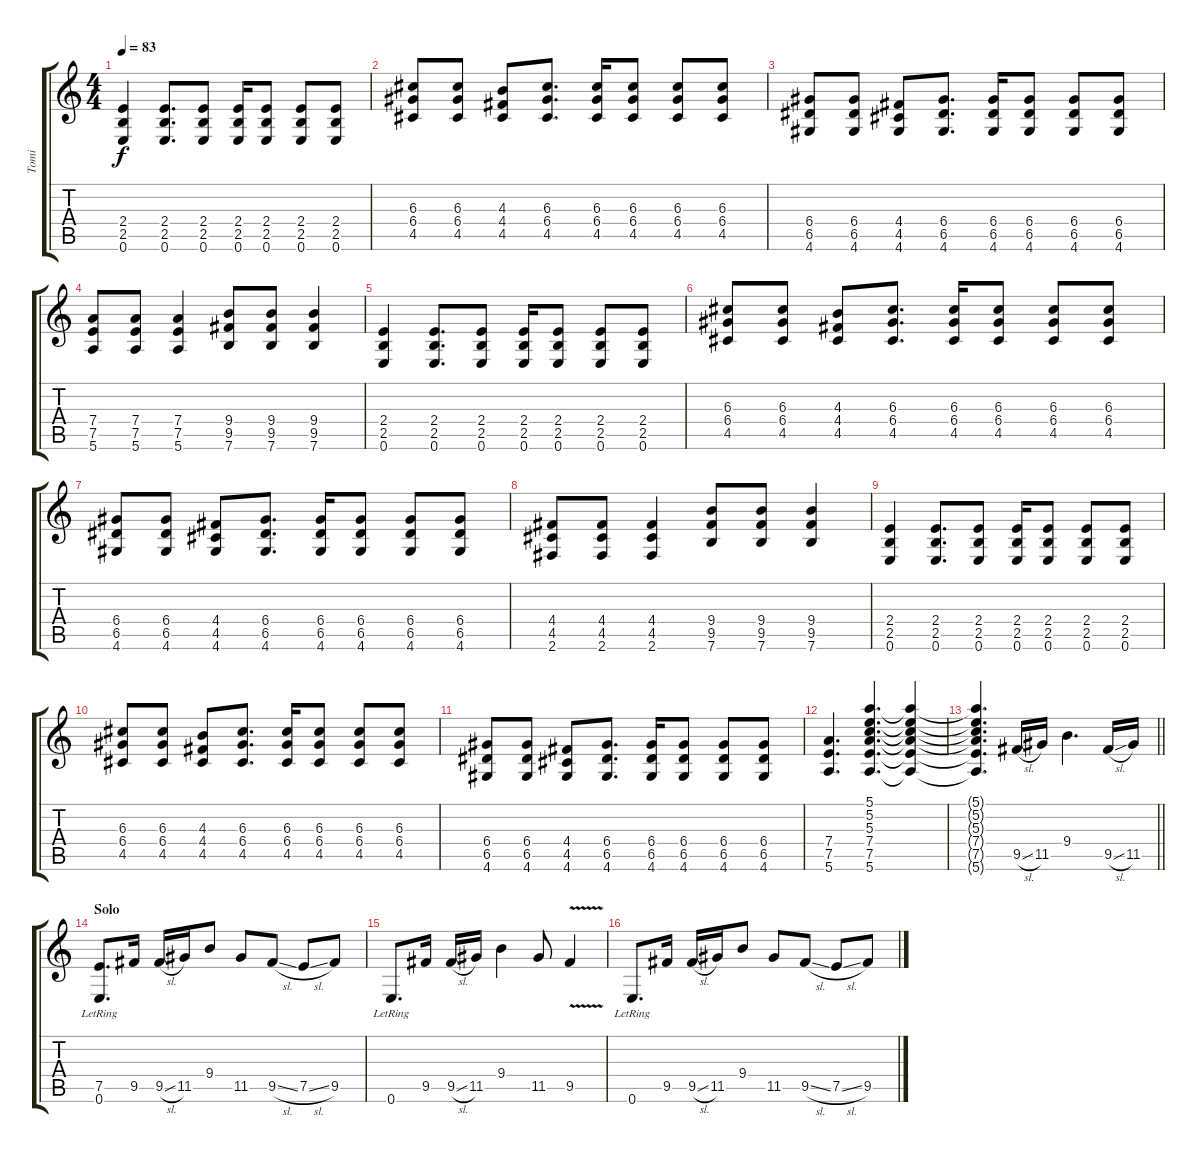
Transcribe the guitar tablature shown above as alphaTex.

\track ("Tomi" "Tomi") {instrument electricguitarclean}
\staff {score tabs}
\tuning (E4 B3 G3 D3 A2 E2) {hide}
\ts (4 4)
\tempo 83
\clef g2
\ks c
(2.4 2.5 0.6).4{dy f} (2.4 2.5 0.6).8{d} (2.4 2.5 0.6).8 (2.4 2.5 0.6).16 (2.4 2.5 0.6).8 (2.4 2.5 0.6).8 (2.4 2.5 0.6).8 |
(6.3 6.4 4.5).8 (6.3 6.4 4.5).8 (4.3 4.4 4.5).8 (6.3 6.4 4.5).8{d} (6.3 6.4 4.5).16 (6.3 6.4 4.5).8 (6.3 6.4 4.5).8 (6.3 6.4 4.5).8 |
(6.4 6.5 4.6).8 (6.4 6.5 4.6).8 (4.4 4.5 4.6).8 (6.4 6.5 4.6).8{d} (6.4 6.5 4.6).16 (6.4 6.5 4.6).8 (6.4 6.5 4.6).8 (6.4 6.5 4.6).8 |
(7.4 7.5 5.6).8 (7.4 7.5 5.6).8 (7.4 7.5 5.6).4 (9.4 9.5 7.6).8 (9.4 9.5 7.6).8 (9.4 9.5 7.6).4 |
(2.4 2.5 0.6).4 (2.4 2.5 0.6).8{d} (2.4 2.5 0.6).8 (2.4 2.5 0.6).16 (2.4 2.5 0.6).8 (2.4 2.5 0.6).8 (2.4 2.5 0.6).8 |
(6.3 6.4 4.5).8 (6.3 6.4 4.5).8 (4.3 4.4 4.5).8 (6.3 6.4 4.5).8{d} (6.3 6.4 4.5).16 (6.3 6.4 4.5).8 (6.3 6.4 4.5).8 (6.3 6.4 4.5).8 |
(6.4 6.5 4.6).8 (6.4 6.5 4.6).8 (4.4 4.5 4.6).8 (6.4 6.5 4.6).8{d} (6.4 6.5 4.6).16 (6.4 6.5 4.6).8 (6.4 6.5 4.6).8 (6.4 6.5 4.6).8 |
(4.4 4.5 2.6).8 (4.4 4.5 2.6).8 (4.4 4.5 2.6).4 (9.4 9.5 7.6).8 (9.4 9.5 7.6).8 (9.4 9.5 7.6).4 |
(2.4 2.5 0.6).4 (2.4 2.5 0.6).8{d} (2.4 2.5 0.6).8 (2.4 2.5 0.6).16 (2.4 2.5 0.6).8 (2.4 2.5 0.6).8 (2.4 2.5 0.6).8 |
(6.3 6.4 4.5).8 (6.3 6.4 4.5).8 (4.3 4.4 4.5).8 (6.3 6.4 4.5).8{d} (6.3 6.4 4.5).16 (6.3 6.4 4.5).8 (6.3 6.4 4.5).8 (6.3 6.4 4.5).8 |
(6.4 6.5 4.6).8 (6.4 6.5 4.6).8 (4.4 4.5 4.6).8 (6.4 6.5 4.6).8{d} (6.4 6.5 4.6).16 (6.4 6.5 4.6).8 (6.4 6.5 4.6).8 (6.4 6.5 4.6).8 |
(7.4 7.5 5.6).4{d} (5.1 5.2 5.3 7.4 7.5 5.6).4{d} (5.1{t} 5.2{t} 5.3{t} 7.4{t} 7.5{t} 5.6{t}).4 |
\barLineRight lightlight
(5.1{t} 5.2{t} 5.3{t} 7.4{t} 7.5{t} 5.6{t}).4{d} 9.5{sl}.16 11.5.16 9.4.4{d} 9.5{sl}.16 11.5.16 |
\section ("" "Solo")
(7.5 0.6{lr}).8{d instrument electricguitarclean} 9.5.16 9.5{sl}.16 11.5.16 9.4.8 11.5.8 9.5{sl}.8 7.5{sl}.8 9.5.8 |
0.6{lr}.8{d} 9.5.16 9.5{sl}.16 11.5.16 9.4.4 11.5.8 9.5{v}.4 |
0.6{lr}.8{d} 9.5.16 9.5{sl}.16 11.5.16 9.4.8 11.5.8 9.5{sl}.8 7.5{sl}.8 9.5.8
